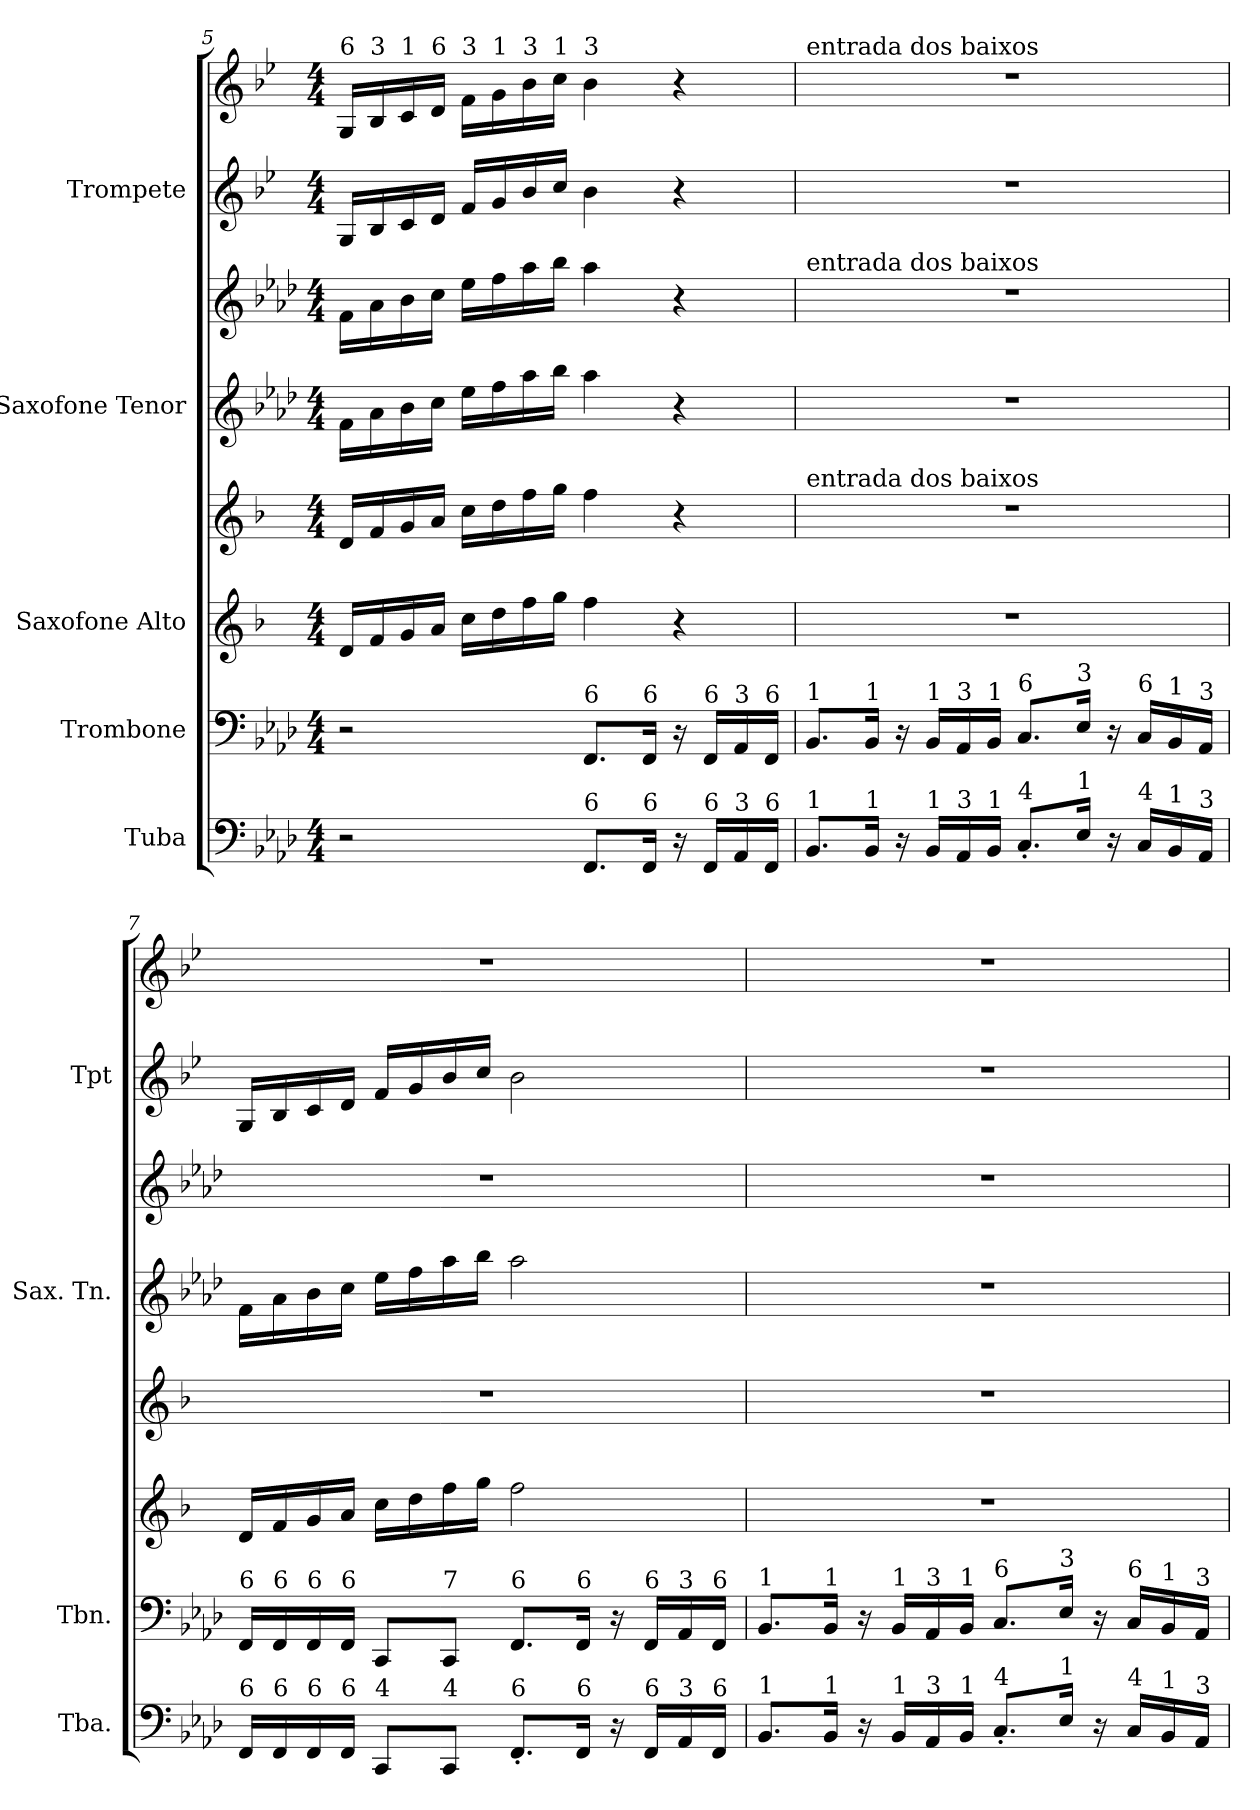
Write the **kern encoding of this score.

**kern	**kern	**kern	**kern	**kern	**kern	**kern	**kern
*part5	*part4	*part3	*part3	*part2	*part2	*part1	*part1
*staff8	*staff7	*staff6	*staff5	*staff4	*staff3	*staff2	*staff1
*I"Tuba	*I"Trombone	*I"Saxofone Alto	*	*I"Saxofone Tenor	*	*I"Trompete	*
*I'Tba.	*I'Tbn.	*	*	*I'Sax. Tn.	*	*I'Tpt	*
!!LO:PB:g=z
*clefF4	*clefF4	*clefG2	*clefG2	*clefG2	*clefG2	*clefG2	*clefG2
*	*	*ITrd5c9	*ITrd5c9	*ITrd8c14	*ITrd8c14	*ITrd1c2	*ITrd1c2
*k[b-e-a-d-]	*k[b-e-a-d-]	*k[b-e-a-d-]	*k[b-e-a-d-]	*k[b-e-a-d-]	*k[b-e-a-d-]	*k[b-e-a-d-]	*k[b-e-a-d-]
*M4/4	*M4/4	*M4/4	*M4/4	*M4/4	*M4/4	*M4/4	*M4/4
=5	=5	=5	=5	=5	=5	=5	=5
!	!	!	!	!	!	!	!LO:TX:a:t=6
2r	2r	16F/LL	16F/LL	16F\LL	16F\LL	16F/LL	16F/LL
!	!	!	!	!	!	!	!LO:TX:a:t=3
.	.	16A-/	16A-/	16A-\	16A-\	16A-/	16A-/
!	!	!	!	!	!	!	!LO:TX:a:t=1
.	.	16B-/	16B-/	16B-\	16B-\	16B-/	16B-/
!	!	!	!	!	!	!	!LO:TX:a:t=6
.	.	16c/JJ	16c/JJ	16c\JJ	16c\JJ	16c/JJ	16c/JJ
!	!	!	!	!	!	!	!LO:TX:a:t=3
.	.	16e-\LL	16e-\LL	16e-\LL	16e-\LL	16e-/LL	16e-\LL
!	!	!	!	!	!	!	!LO:TX:a:t=1
.	.	16f\	16f\	16f\	16f\	16f/	16f\
!	!	!	!	!	!	!	!LO:TX:a:t=3
.	.	16a-\	16a-\	16a-\	16a-\	16a-/	16a-\
!	!	!	!	!	!	!	!LO:TX:a:t=1
.	.	16b-\JJ	16b-\JJ	16b-\JJ	16b-\JJ	16b-/JJ	16b-\JJ
!	!	!	!	!	!	!	!LO:TX:a:t=3
!	!LO:TX:a:t=6	!	!	!	!	!	!
!LO:TX:a:t=6	!	!	!	!	!	!	!
8.FF/L	8.FF/L	4a-\	4a-\	4a-\	4a-\	4a-\	4a-\
!	!LO:TX:a:t=6	!	!	!	!	!	!
!LO:TX:a:t=6	!	!	!	!	!	!	!
16FF/Jk	16FF/Jk	.	.	.	.	.	.
16r	16r	4r	4r	4r	4r	4r	4r
!	!LO:TX:a:t=6	!	!	!	!	!	!
!LO:TX:a:t=6	!	!	!	!	!	!	!
16FF/LL	16FF/LL	.	.	.	.	.	.
!	!LO:TX:a:t=3	!	!	!	!	!	!
!LO:TX:a:t=3	!	!	!	!	!	!	!
16AA-/	16AA-/	.	.	.	.	.	.
!	!LO:TX:a:t=6	!	!	!	!	!	!
!LO:TX:a:t=6	!	!	!	!	!	!	!
16FF/JJ	16FF/JJ	.	.	.	.	.	.
=6	=6	=6	=6	=6	=6	=6	=6
!	!	!	!	!	!	!	!LO:TX:a:t=entrada dos baixos
!	!	!	!	!	!LO:TX:a:t=entrada dos baixos	!	!
!	!	!	!LO:TX:a:t=entrada dos baixos	!	!	!	!
!	!LO:TX:a:t=1	!	!	!	!	!	!
!LO:TX:a:t=1	!	!	!	!	!	!	!
8.BB-/L	8.BB-/L	1r	1r	1r	1r	1r	1r
!	!LO:TX:a:t=1	!	!	!	!	!	!
!LO:TX:a:t=1	!	!	!	!	!	!	!
16BB-/Jk	16BB-/Jk	.	.	.	.	.	.
16r	16r	.	.	.	.	.	.
!	!LO:TX:a:t=1	!	!	!	!	!	!
!LO:TX:a:t=1	!	!	!	!	!	!	!
16BB-/LL	16BB-/LL	.	.	.	.	.	.
!	!LO:TX:a:t=3	!	!	!	!	!	!
!LO:TX:a:t=3	!	!	!	!	!	!	!
16AA-/	16AA-/	.	.	.	.	.	.
!	!LO:TX:a:t=1	!	!	!	!	!	!
!LO:TX:a:t=1	!	!	!	!	!	!	!
16BB-/JJ	16BB-/JJ	.	.	.	.	.	.
!	!LO:TX:a:t=6	!	!	!	!	!	!
!LO:TX:a:t=4	!	!	!	!	!	!	!
8.C'/L	8.C/L	.	.	.	.	.	.
!	!LO:TX:a:t=3	!	!	!	!	!	!
!LO:TX:a:t=1	!	!	!	!	!	!	!
16E-/Jk	16E-/Jk	.	.	.	.	.	.
16r	16r	.	.	.	.	.	.
!	!LO:TX:a:t=6	!	!	!	!	!	!
!LO:TX:a:t=4	!	!	!	!	!	!	!
16C/LL	16C/LL	.	.	.	.	.	.
!	!LO:TX:a:t=1	!	!	!	!	!	!
!LO:TX:a:t=1	!	!	!	!	!	!	!
16BB-/	16BB-/	.	.	.	.	.	.
!	!LO:TX:a:t=3	!	!	!	!	!	!
!LO:TX:a:t=3	!	!	!	!	!	!	!
16AA-/JJ	16AA-/JJ	.	.	.	.	.	.
!!LO:PB:g=z
=7	=7	=7	=7	=7	=7	=7	=7
!	!LO:TX:a:t=6	!	!	!	!	!	!
!LO:TX:a:t=6	!	!	!	!	!	!	!
16FF/LL	16FF/LL	16F/LL	1r	16F\LL	1r	16F/LL	1r
!	!LO:TX:a:t=6	!	!	!	!	!	!
!LO:TX:a:t=6	!	!	!	!	!	!	!
16FF/	16FF/	16A-/	.	16A-\	.	16A-/	.
!	!LO:TX:a:t=6	!	!	!	!	!	!
!LO:TX:a:t=6	!	!	!	!	!	!	!
16FF/	16FF/	16B-/	.	16B-\	.	16B-/	.
!	!LO:TX:a:t=6	!	!	!	!	!	!
!LO:TX:a:t=6	!	!	!	!	!	!	!
16FF/JJ	16FF/JJ	16c/JJ	.	16c\JJ	.	16c/JJ	.
!LO:TX:a:t=4	!	!	!	!	!	!	!
8CC/L	8CC/L	16e-\LL	.	16e-\LL	.	16e-/LL	.
.	.	16f\	.	16f\	.	16f/	.
!	!LO:TX:a:t=7	!	!	!	!	!	!
!LO:TX:a:t=4	!	!	!	!	!	!	!
8CC/J	8CC/J	16a-\	.	16a-\	.	16a-/	.
.	.	16b-\JJ	.	16b-\JJ	.	16b-/JJ	.
!	!LO:TX:a:t=6	!	!	!	!	!	!
!LO:TX:a:t=6	!	!	!	!	!	!	!
8.FF'/L	8.FF/L	2a-\	.	2a-\	.	2a-\	.
!	!LO:TX:a:t=6	!	!	!	!	!	!
!LO:TX:a:t=6	!	!	!	!	!	!	!
16FF/Jk	16FF/Jk	.	.	.	.	.	.
16r	16r	.	.	.	.	.	.
!	!LO:TX:a:t=6	!	!	!	!	!	!
!LO:TX:a:t=6	!	!	!	!	!	!	!
16FF/LL	16FF/LL	.	.	.	.	.	.
!	!LO:TX:a:t=3	!	!	!	!	!	!
!LO:TX:a:t=3	!	!	!	!	!	!	!
16AA-/	16AA-/	.	.	.	.	.	.
!	!LO:TX:a:t=6	!	!	!	!	!	!
!LO:TX:a:t=6	!	!	!	!	!	!	!
16FF/JJ	16FF/JJ	.	.	.	.	.	.
=8	=8	=8	=8	=8	=8	=8	=8
!	!LO:TX:a:t=1	!	!	!	!	!	!
!LO:TX:a:t=1	!	!	!	!	!	!	!
8.BB-/L	8.BB-/L	1r	1r	1r	1r	1r	1r
!	!LO:TX:a:t=1	!	!	!	!	!	!
!LO:TX:a:t=1	!	!	!	!	!	!	!
16BB-/Jk	16BB-/Jk	.	.	.	.	.	.
16r	16r	.	.	.	.	.	.
!	!LO:TX:a:t=1	!	!	!	!	!	!
!LO:TX:a:t=1	!	!	!	!	!	!	!
16BB-/LL	16BB-/LL	.	.	.	.	.	.
!	!LO:TX:a:t=3	!	!	!	!	!	!
!LO:TX:a:t=3	!	!	!	!	!	!	!
16AA-/	16AA-/	.	.	.	.	.	.
!	!LO:TX:a:t=1	!	!	!	!	!	!
!LO:TX:a:t=1	!	!	!	!	!	!	!
16BB-/JJ	16BB-/JJ	.	.	.	.	.	.
!	!LO:TX:a:t=6	!	!	!	!	!	!
!LO:TX:a:t=4	!	!	!	!	!	!	!
8.C'/L	8.C/L	.	.	.	.	.	.
!	!LO:TX:a:t=3	!	!	!	!	!	!
!LO:TX:a:t=1	!	!	!	!	!	!	!
16E-/Jk	16E-/Jk	.	.	.	.	.	.
16r	16r	.	.	.	.	.	.
!	!LO:TX:a:t=6	!	!	!	!	!	!
!LO:TX:a:t=4	!	!	!	!	!	!	!
16C/LL	16C/LL	.	.	.	.	.	.
!	!LO:TX:a:t=1	!	!	!	!	!	!
!LO:TX:a:t=1	!	!	!	!	!	!	!
16BB-/	16BB-/	.	.	.	.	.	.
!	!LO:TX:a:t=3	!	!	!	!	!	!
!LO:TX:a:t=3	!	!	!	!	!	!	!
16AA-/JJ	16AA-/JJ	.	.	.	.	.	.
=	=	=	=	=	=	=	=
*-	*-	*-	*-	*-	*-	*-	*-
